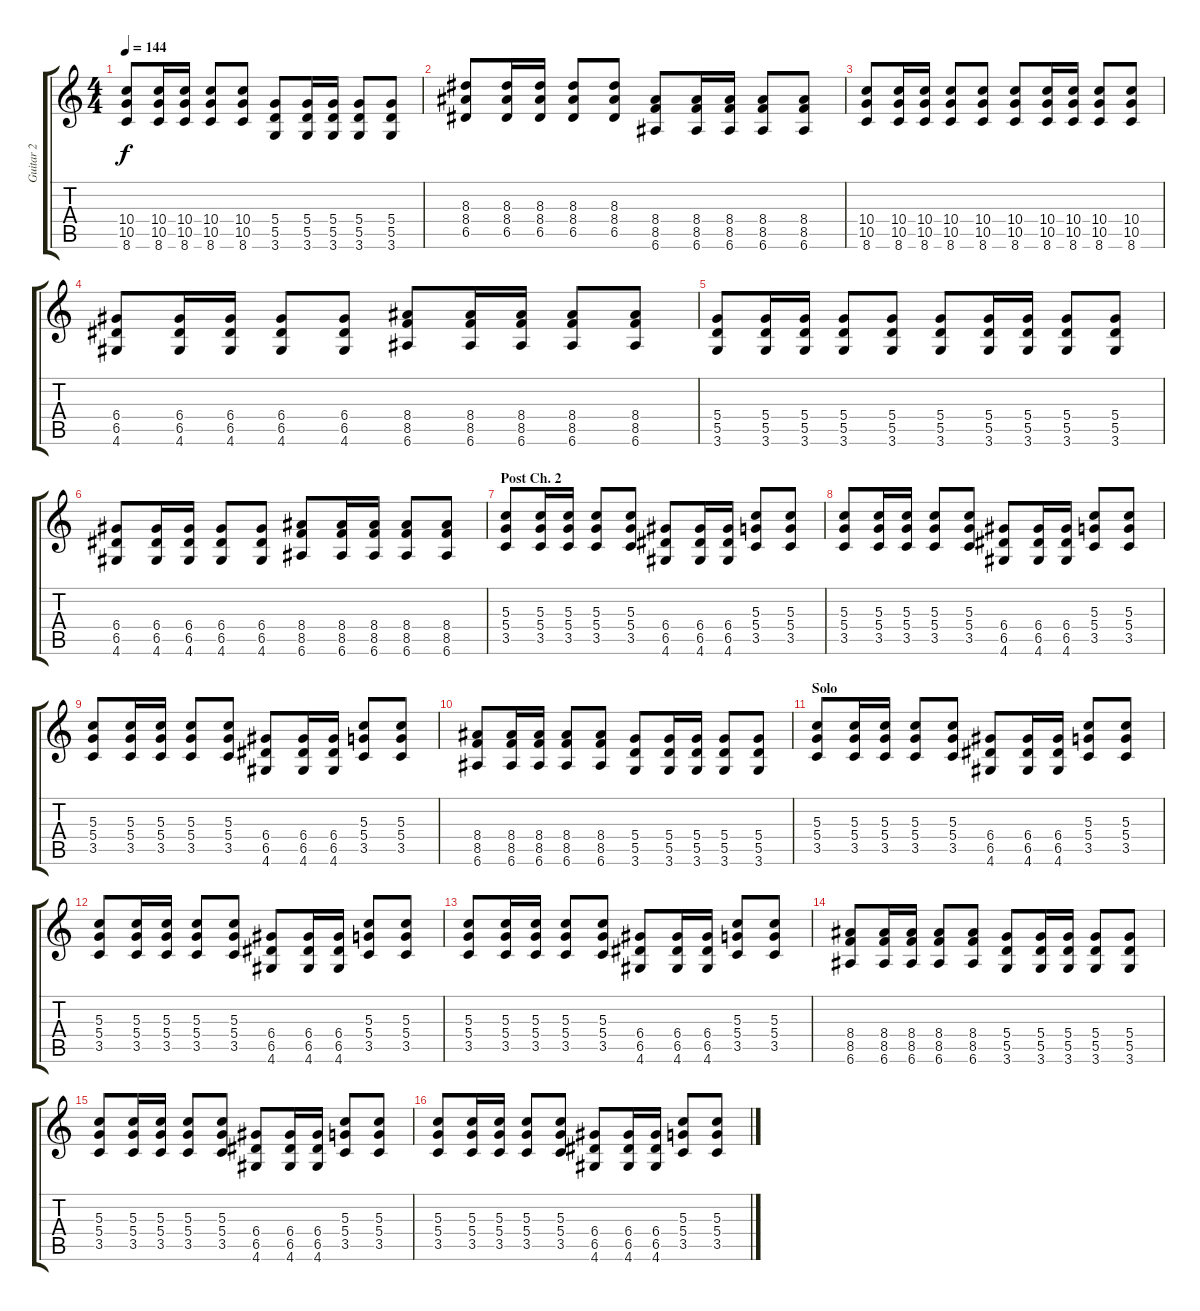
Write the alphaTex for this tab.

\track ("Guitar 2" "Guitar 2") {instrument distortionguitar}
\staff {score tabs}
\tuning (E4 B3 G3 D3 A2 E2) {hide}
\ts (4 4)
\tempo 144
\clef g2
\ks c
(10.4 10.5 8.6).8{dy f} (10.4 10.5 8.6).16 (10.4 10.5 8.6).16 (10.4 10.5 8.6).8 (10.4 10.5 8.6).8 (5.4 5.5 3.6).8 (5.4 5.5 3.6).16 (5.4 5.5 3.6).16 (5.4 5.5 3.6).8 (5.4 5.5 3.6).8 |
(8.3 8.4 6.5).8 (8.3 8.4 6.5).16 (8.3 8.4 6.5).16 (8.3 8.4 6.5).8 (8.3 8.4 6.5).8 (8.4 8.5 6.6).8 (8.4 8.5 6.6).16 (8.4 8.5 6.6).16 (8.4 8.5 6.6).8 (8.4 8.5 6.6).8 |
(10.4 10.5 8.6).8 (10.4 10.5 8.6).16 (10.4 10.5 8.6).16 (10.4 10.5 8.6).8 (10.4 10.5 8.6).8 (10.4 10.5 8.6).8 (10.4 10.5 8.6).16 (10.4 10.5 8.6).16 (10.4 10.5 8.6).8 (10.4 10.5 8.6).8 |
(6.4 6.5 4.6).8 (6.4 6.5 4.6).16 (6.4 6.5 4.6).16 (6.4 6.5 4.6).8 (6.4 6.5 4.6).8 (8.4 8.5 6.6).8 (8.4 8.5 6.6).16 (8.4 8.5 6.6).16 (8.4 8.5 6.6).8 (8.4 8.5 6.6).8 |
(5.4 5.5 3.6).8 (5.4 5.5 3.6).16 (5.4 5.5 3.6).16 (5.4 5.5 3.6).8 (5.4 5.5 3.6).8 (5.4 5.5 3.6).8 (5.4 5.5 3.6).16 (5.4 5.5 3.6).16 (5.4 5.5 3.6).8 (5.4 5.5 3.6).8 |
(6.4 6.5 4.6).8 (6.4 6.5 4.6).16 (6.4 6.5 4.6).16 (6.4 6.5 4.6).8 (6.4 6.5 4.6).8 (8.4 8.5 6.6).8 (8.4 8.5 6.6).16 (8.4 8.5 6.6).16 (8.4 8.5 6.6).8 (8.4 8.5 6.6).8 |
\section ("" "Post Ch. 2")
(5.3 5.4 3.5).8 (5.3 5.4 3.5).16 (5.3 5.4 3.5).16 (5.3 5.4 3.5).8 (5.3 5.4 3.5).8 (6.4 6.5 4.6).8 (6.4 6.5 4.6).16 (6.4 6.5 4.6).16 (5.3 5.4 3.5).8 (5.3 5.4 3.5).8 |
(5.3 5.4 3.5).8 (5.3 5.4 3.5).16 (5.3 5.4 3.5).16 (5.3 5.4 3.5).8 (5.3 5.4 3.5).8 (6.4 6.5 4.6).8 (6.4 6.5 4.6).16 (6.4 6.5 4.6).16 (5.3 5.4 3.5).8 (5.3 5.4 3.5).8 |
(5.3 5.4 3.5).8 (5.3 5.4 3.5).16 (5.3 5.4 3.5).16 (5.3 5.4 3.5).8 (5.3 5.4 3.5).8 (6.4 6.5 4.6).8 (6.4 6.5 4.6).16 (6.4 6.5 4.6).16 (5.3 5.4 3.5).8 (5.3 5.4 3.5).8 |
(8.4 8.5 6.6).8 (8.4 8.5 6.6).16 (8.4 8.5 6.6).16 (8.4 8.5 6.6).8 (8.4 8.5 6.6).8 (5.4 5.5 3.6).8 (5.4 5.5 3.6).16 (5.4 5.5 3.6).16 (5.4 5.5 3.6).8 (5.4 5.5 3.6).8 |
\section ("" "Solo")
(5.3 5.4 3.5).8 (5.3 5.4 3.5).16 (5.3 5.4 3.5).16 (5.3 5.4 3.5).8 (5.3 5.4 3.5).8 (6.4 6.5 4.6).8 (6.4 6.5 4.6).16 (6.4 6.5 4.6).16 (5.3 5.4 3.5).8 (5.3 5.4 3.5).8 |
(5.3 5.4 3.5).8 (5.3 5.4 3.5).16 (5.3 5.4 3.5).16 (5.3 5.4 3.5).8 (5.3 5.4 3.5).8 (6.4 6.5 4.6).8 (6.4 6.5 4.6).16 (6.4 6.5 4.6).16 (5.3 5.4 3.5).8 (5.3 5.4 3.5).8 |
(5.3 5.4 3.5).8 (5.3 5.4 3.5).16 (5.3 5.4 3.5).16 (5.3 5.4 3.5).8 (5.3 5.4 3.5).8 (6.4 6.5 4.6).8 (6.4 6.5 4.6).16 (6.4 6.5 4.6).16 (5.3 5.4 3.5).8 (5.3 5.4 3.5).8 |
(8.4 8.5 6.6).8 (8.4 8.5 6.6).16 (8.4 8.5 6.6).16 (8.4 8.5 6.6).8 (8.4 8.5 6.6).8 (5.4 5.5 3.6).8 (5.4 5.5 3.6).16 (5.4 5.5 3.6).16 (5.4 5.5 3.6).8 (5.4 5.5 3.6).8 |
(5.3 5.4 3.5).8 (5.3 5.4 3.5).16 (5.3 5.4 3.5).16 (5.3 5.4 3.5).8 (5.3 5.4 3.5).8 (6.4 6.5 4.6).8 (6.4 6.5 4.6).16 (6.4 6.5 4.6).16 (5.3 5.4 3.5).8 (5.3 5.4 3.5).8 |
(5.3 5.4 3.5).8 (5.3 5.4 3.5).16 (5.3 5.4 3.5).16 (5.3 5.4 3.5).8 (5.3 5.4 3.5).8 (6.4 6.5 4.6).8 (6.4 6.5 4.6).16 (6.4 6.5 4.6).16 (5.3 5.4 3.5).8 (5.3 5.4 3.5).8
